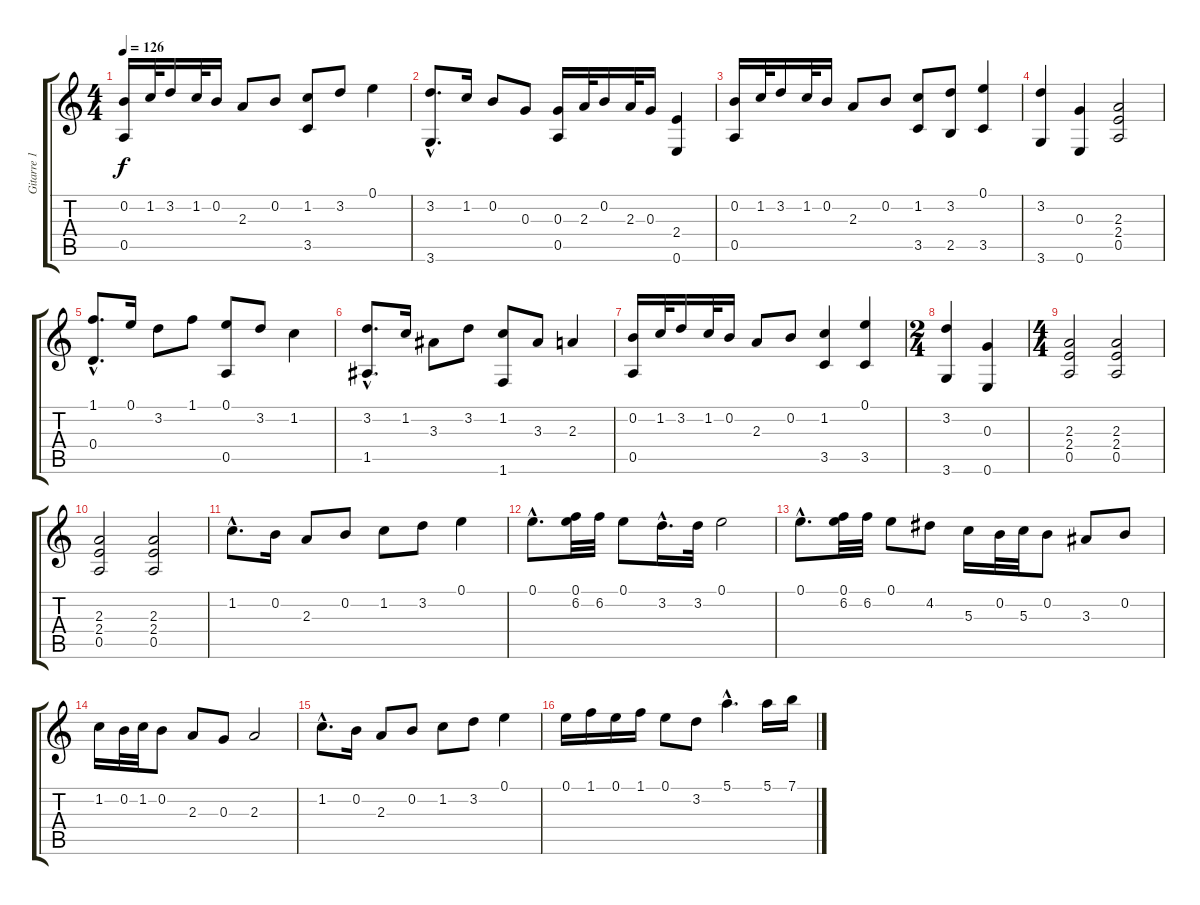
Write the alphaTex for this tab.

\track ("Gitarre 1" "Gitarre 1") {instrument acousticguitarsteel}
\staff {score tabs}
\tuning (E4 B3 G3 D3 A2 E2) {hide}
\ts (4 4)
\tempo 126
\clef g2
\ks c
(0.2 0.5).16{dy f} 1.2.32 3.2.16 1.2.32 0.2.16 2.3.8 0.2.8 (1.2 3.5).8 3.2.8 0.1.4 |
(3.2{hac} 3.6).8{d} 1.2.16 0.2.8 0.3.8 (0.3 0.5).16 2.3.32 0.2.16 2.3.32 0.3.16 (2.4 0.6).4 |
(0.2 0.5).16 1.2.32 3.2.16 1.2.32 0.2.16 2.3.8 0.2.8 (1.2 3.5).8 (3.2 2.5).8 (0.1 3.5).4 |
(3.2 3.6).4 (0.3 0.6).4 (2.3 2.4 0.5).2 |
(1.1{hac} 0.4).8{d} 0.1.16 3.2.8 1.1.8 (0.1 0.5).8 3.2.8 1.2.4 |
(3.2{hac} 1.5).8{d} 1.2.16 3.3.8 3.2.8 (1.2 1.6).8 3.3.8 2.3.4 |
(0.2 0.5).16 1.2.32 3.2.16 1.2.32 0.2.16 2.3.8 0.2.8 (1.2 3.5).4 (0.1 3.5).4 |
\ts (2 4)
(3.2 3.6).4 (0.3 0.6).4 |
\ts (4 4)
(2.3 2.4 0.5).2 (2.3 2.4 0.5).2 |
(2.3 2.4 0.5).2 (2.3 2.4 0.5).2 |
1.2{hac}.8{d} 0.2.16 2.3.8 0.2.8 1.2.8 3.2.8 0.1.4 |
0.1{hac}.8{d} (0.1 6.2).32 6.2.32 0.1.8 3.2{hac}.16{d} 3.2.32 0.1.2 |
0.1{hac}.8{d} (0.1 6.2).32 6.2.32 0.1.8 4.2.8 5.3.16 0.2.32 5.3.32 0.2.8 3.3.8 0.2.8 |
1.2.16 0.2.32 1.2.32 0.2.8 2.3.8 0.3.8 2.3.2 |
1.2{hac}.8{d} 0.2.16 2.3.8 0.2.8 1.2.8 3.2.8 0.1.4 |
0.1.16 1.1.16 0.1.16 1.1.16 0.1.8 3.2.8 5.1{hac}.4{d} 5.1.16 7.1.16
